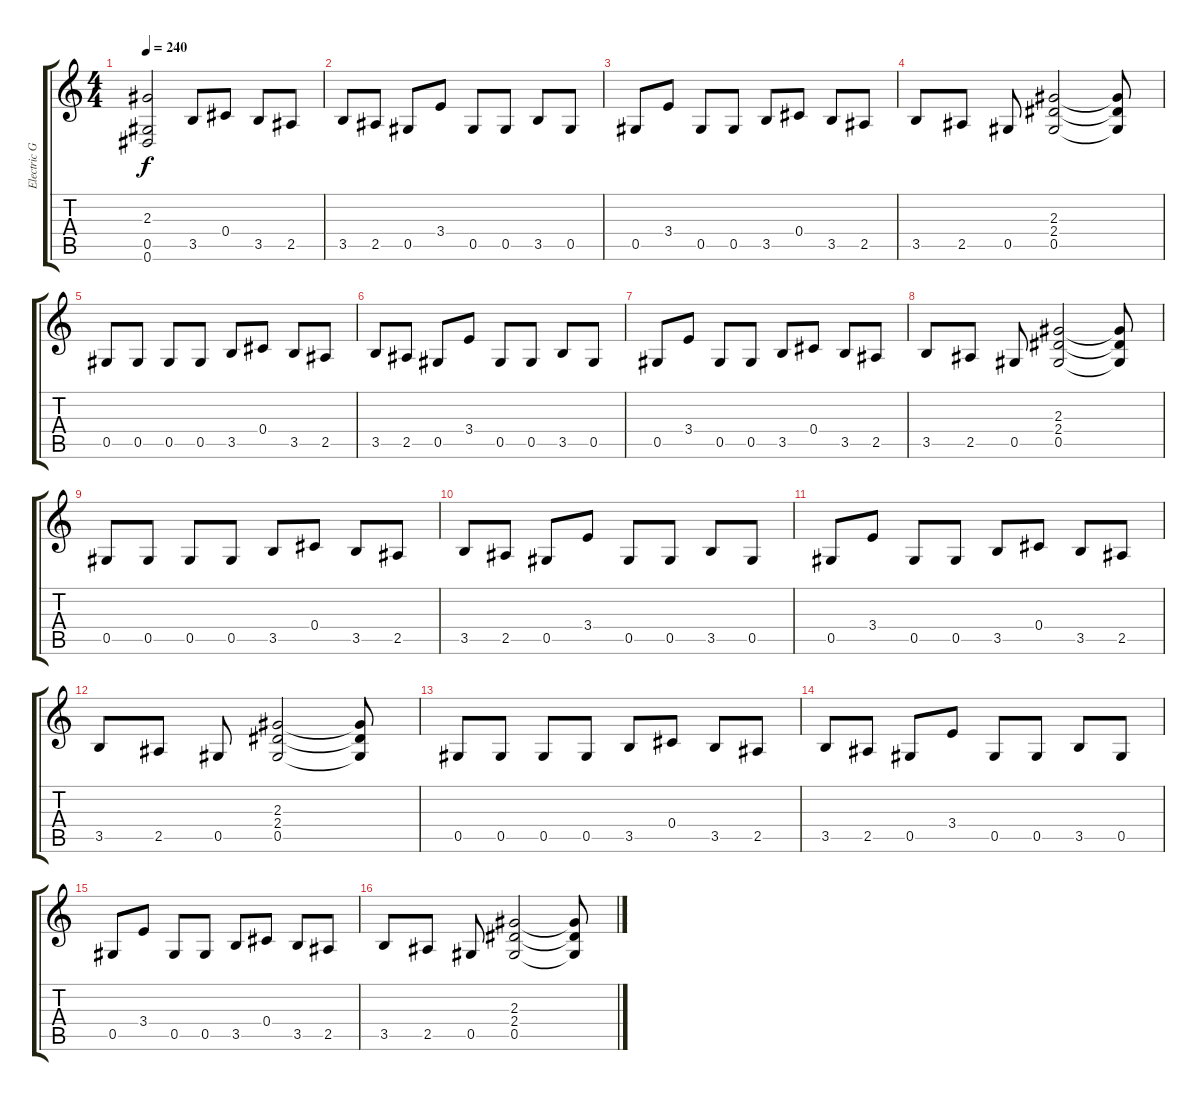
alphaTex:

\track ("Electric Guitar 2" "Electric G") {instrument distortionguitar}
\staff {score tabs}
\tuning (Eb4 Bb3 Gb3 Db3 Ab2 Eb2) {hide}
\ts (4 4)
\tempo 240
\clef g2
\ks c
(2.3{t} 0.5{t} 0.6).2{dy f} 3.5.8 0.4.8 3.5.8 2.5.8 |
3.5.8 2.5.8 0.5.8 3.4.8 0.5.8 0.5.8 3.5.8 0.5.8 |
0.5.8 3.4.8 0.5.8 0.5.8 3.5.8 0.4.8 3.5.8 2.5.8 |
3.5.8 2.5.8 0.5.8 (2.3 2.4 0.5).2 (2.3{t} 2.4{t} 0.5{t}).8 |
0.5.8 0.5.8 0.5.8 0.5.8 3.5.8 0.4.8 3.5.8 2.5.8 |
3.5.8 2.5.8 0.5.8 3.4.8 0.5.8 0.5.8 3.5.8 0.5.8 |
0.5.8 3.4.8 0.5.8 0.5.8 3.5.8 0.4.8 3.5.8 2.5.8 |
3.5.8 2.5.8 0.5.8 (2.3 2.4 0.5).2 (2.3{t} 2.4{t} 0.5{t}).8 |
0.5.8 0.5.8 0.5.8 0.5.8 3.5.8 0.4.8 3.5.8 2.5.8 |
3.5.8 2.5.8 0.5.8 3.4.8 0.5.8 0.5.8 3.5.8 0.5.8 |
0.5.8 3.4.8 0.5.8 0.5.8 3.5.8 0.4.8 3.5.8 2.5.8 |
3.5.8 2.5.8 0.5.8 (2.3 2.4 0.5).2 (2.3{t} 2.4{t} 0.5{t}).8 |
0.5.8 0.5.8 0.5.8 0.5.8 3.5.8 0.4.8 3.5.8 2.5.8 |
3.5.8 2.5.8 0.5.8 3.4.8 0.5.8 0.5.8 3.5.8 0.5.8 |
0.5.8 3.4.8 0.5.8 0.5.8 3.5.8 0.4.8 3.5.8 2.5.8 |
3.5.8 2.5.8 0.5.8 (2.3 2.4 0.5).2 (2.3{t} 2.4{t} 0.5{t}).8
